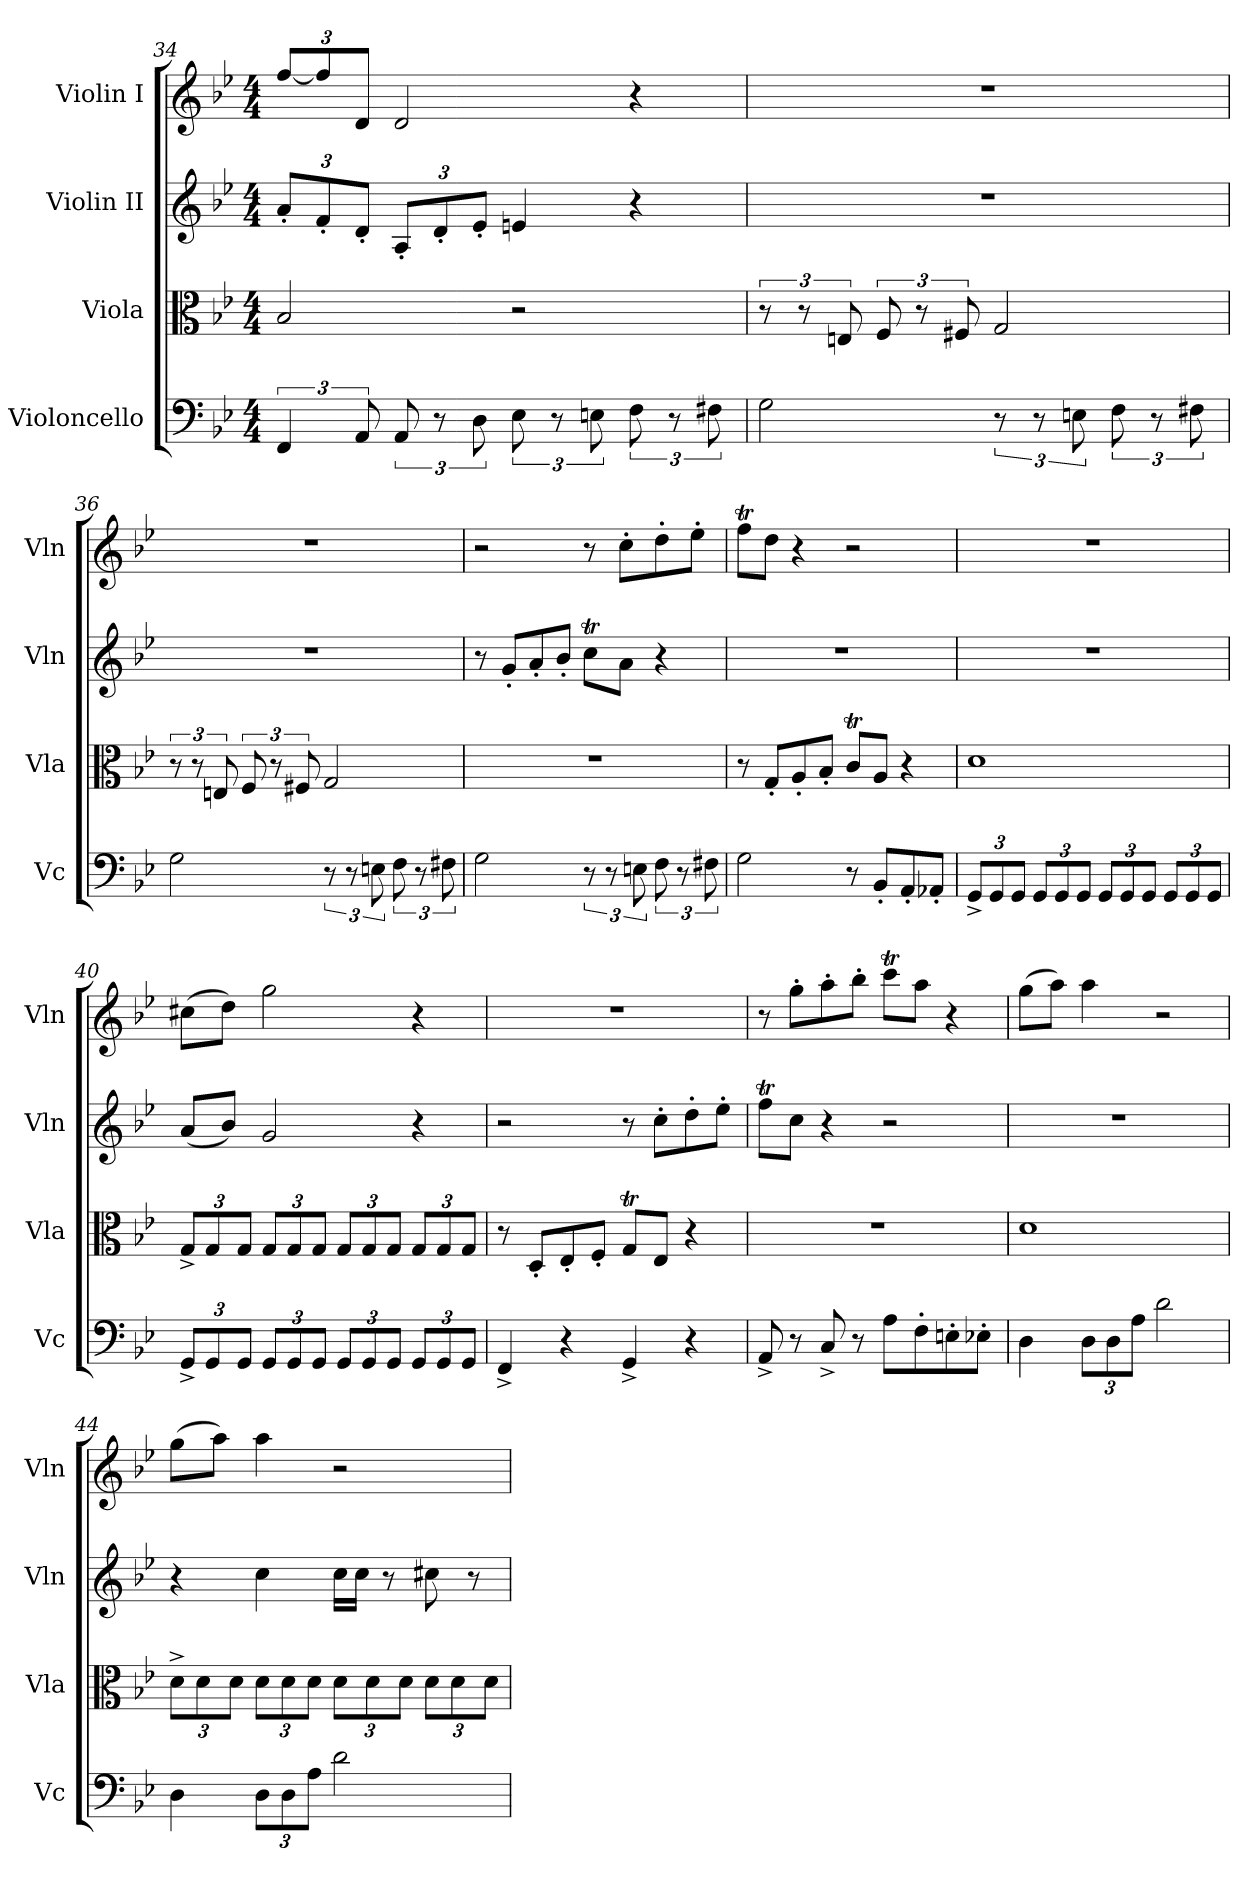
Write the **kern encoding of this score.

**kern	**kern	**kern	**kern
*part4	*part3	*part2	*part1
*staff4	*staff3	*staff2	*staff1
*I"Violoncello	*I"Viola	*I"Violin II	*I"Violin I
*I'Vc	*I'Vla	*I'Vln	*I'Vln
*clefF4	*clefC3	*clefG2	*clefG2
*k[b-e-]	*k[b-e-]	*k[b-e-]	*k[b-e-]
*M4/4	*M4/4	*M4/4	*M4/4
*	*	*Xbrackettup	*Xbrackettup
=34	=34	=34	=34
6FF/	2B-/	12a'/L	[12ff/L
.	.	12f'/	12ff/]
12AA/	.	12d'/J	12d/J
12AA/	.	12A'/L	2d/
12r	.	12d'/	.
12D\	.	12e-'/J	.
12E-\	2r	4en/	.
12r	.	.	.
12En\	.	.	.
12F\	.	4r	4r
12r	.	.	.
12F#X\	.	.	.
=35	=35	=35	=35
2G\	12r	1r	1r
.	12r	.	.
.	12En/	.	.
.	12F/	.	.
.	12r	.	.
.	12F#X/	.	.
12r	2G/	.	.
12r	.	.	.
12En\	.	.	.
12F\	.	.	.
12r	.	.	.
12F#X\	.	.	.
=36	=36	=36	=36
2G\	12r	1r	1r
.	12r	.	.
.	12En/	.	.
.	12F/	.	.
.	12r	.	.
.	12F#X/	.	.
12r	2G/	.	.
12r	.	.	.
12En\	.	.	.
12F\	.	.	.
12r	.	.	.
12F#X\	.	.	.
=37	=37	=37	=37
2G\	1r	8r	2r
.	.	8g'/L	.
.	.	8a'/	.
.	.	8b-'/J	.
12r	.	8ccT\L	8r
12r	.	.	.
.	.	8a\J	8cc'\L
12En\	.	.	.
12F\	.	4r	8dd'\
12r	.	.	.
.	.	.	8ee-'\J
12F#X\	.	.	.
=38	=38	=38	=38
2G\	8r	1r	8ffT\L
.	8G'/L	.	8dd\J
.	8A'/	.	4r
.	8B-'/J	.	.
8r	8cT/L	.	2r
8BB-'/L	8A/J	.	.
8AA'/	4r	.	.
8AA-X'/J	.	.	.
=39	=39	=39	=39
*Xbrackettup	*	*	*
12GG^/L	1d	1r	1r
12GG/	.	.	.
12GG/J	.	.	.
12GG/L	.	.	.
12GG/	.	.	.
12GG/J	.	.	.
12GG/L	.	.	.
12GG/	.	.	.
12GG/J	.	.	.
12GG/L	.	.	.
12GG/	.	.	.
12GG/J	.	.	.
=40	=40	=40	=40
*	*Xbrackettup	*	*
12GG^/L	12G^/L	(<8a/L	(>8cc#X\L
12GG/	12G/	.	.
.	.	8b-/J)	8dd\J)
12GG/J	12G/J	.	.
12GG/L	12G/L	2g/	2gg\
12GG/	12G/	.	.
12GG/J	12G/J	.	.
12GG/L	12G/L	.	.
12GG/	12G/	.	.
12GG/J	12G/J	.	.
12GG/L	12G/L	4r	4r
12GG/	12G/	.	.
12GG/J	12G/J	.	.
=41	=41	=41	=41
4FF^/	8r	2r	1r
.	8D'/L	.	.
4r	8E-'/	.	.
.	8F'/J	.	.
4GG^/	8GT/L	8r	.
.	8E-/J	8cc'\L	.
4r	4r	8dd'\	.
.	.	8ee-'\J	.
=42	=42	=42	=42
8AA^/	1r	8ffT\L	8r
8r	.	8cc\J	8gg'\L
8C^/	.	4r	8aa'\
8r	.	.	8bb-'\J
8A\L	.	2r	8cccT\L
8F'\	.	.	8aa\J
8En'\	.	.	4r
8E-X'\J	.	.	.
=43	=43	=43	=43
4D\	1d	1r	(>8gg\L
.	.	.	8aa\J)
12D\L	.	.	4aa\
12D\	.	.	.
12A\J	.	.	.
2d\	.	.	2r
=44	=44	=44	=44
4D\	12d^\L	4r	(>8gg\L
.	12d\	.	.
.	.	.	8aa\J)
.	12d\J	.	.
12D\L	12d\L	4cc\	4aa\
12D\	12d\	.	.
12A\J	12d\J	.	.
2d\	12d\L	16cc\LL	2r
.	.	16cc\JJ	.
.	12d\	.	.
.	.	8r	.
.	12d\J	.	.
.	12d\L	8cc#X\	.
.	12d\	.	.
.	.	8r	.
.	12d\J	.	.
=	=	=	=
*-	*-	*-	*-
